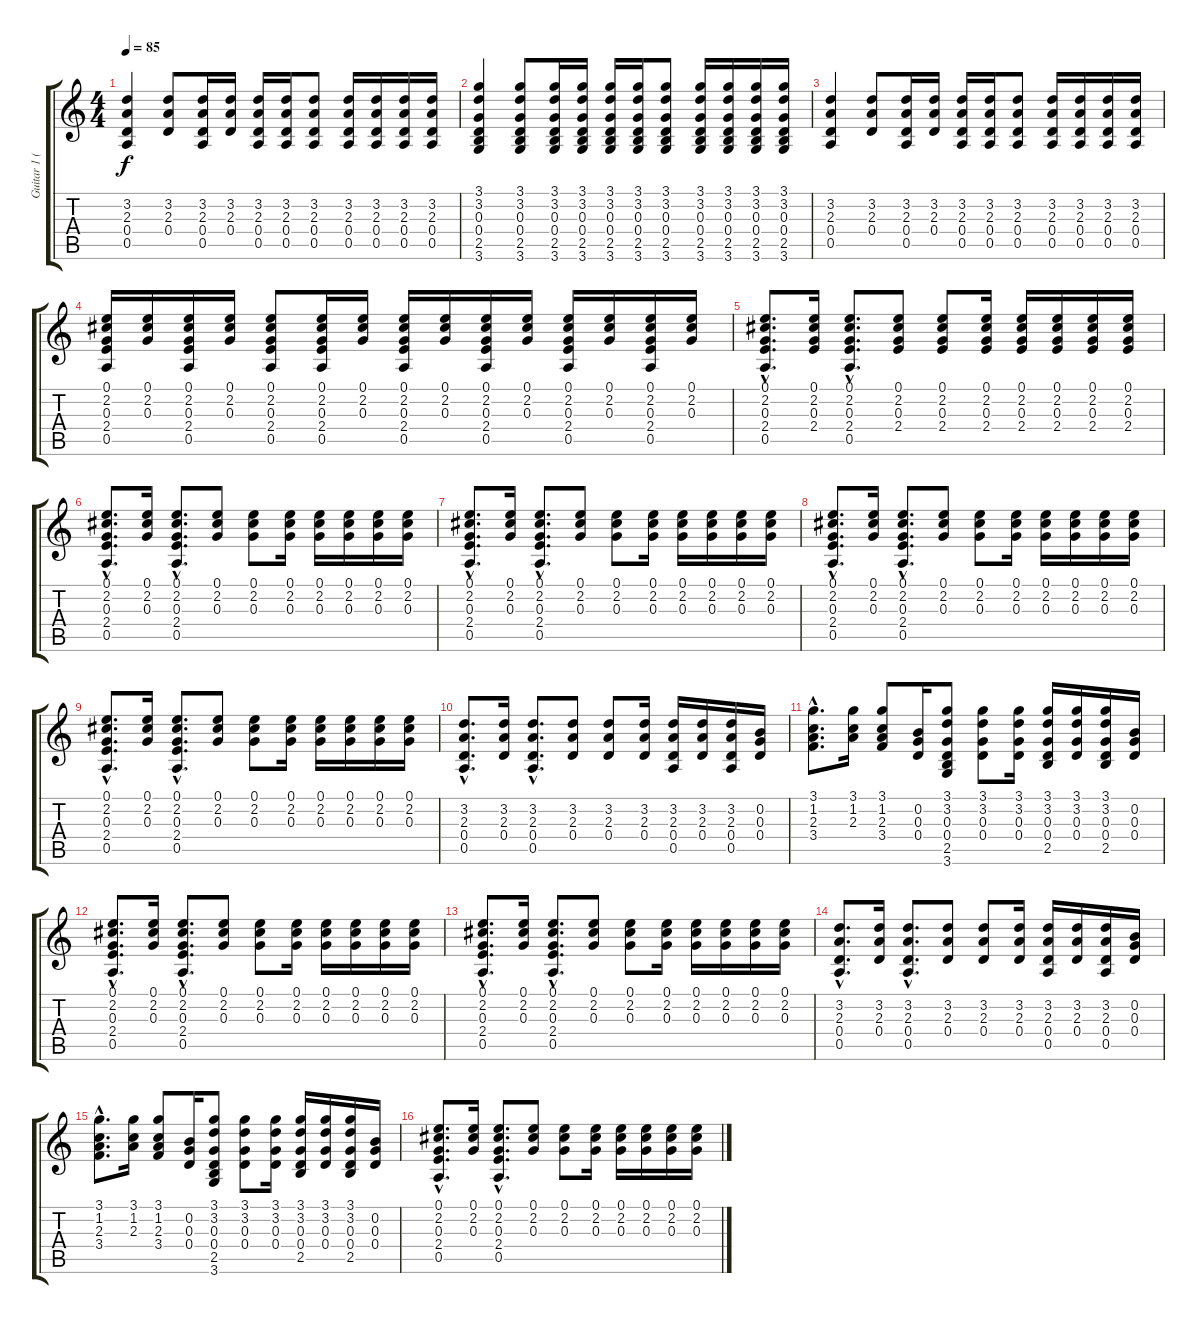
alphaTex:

\track ("Guitar 1 (Gem Archer)" "Guitar 1 (") {instrument overdrivenguitar}
\staff {score tabs}
\tuning (E4 B3 G3 D3 A2 E2) {hide}
\ts (4 4)
\tempo 85
\clef g2
\ks c
(3.2 2.3 0.4 0.5).4{dy f} (3.2 2.3 0.4).8 (3.2 2.3 0.4 0.5).16 (3.2 2.3 0.4).16 (3.2 2.3 0.4 0.5).16 (3.2 2.3 0.4 0.5).16 (3.2 2.3 0.4 0.5).8 (3.2 2.3 0.4 0.5).16 (3.2 2.3 0.4 0.5).16 (3.2 2.3 0.4 0.5).16 (3.2 2.3 0.4 0.5).16 |
(3.1 3.2 0.3 0.4 2.5 3.6).4 (3.1 3.2 0.3 0.4 2.5 3.6).8 (3.1 3.2 0.3 0.4 2.5 3.6).16 (3.1 3.2 0.3 0.4 2.5 3.6).16 (3.1 3.2 0.3 0.4 2.5 3.6).16 (3.1 3.2 0.3 0.4 2.5 3.6).16 (3.1 3.2 0.3 0.4 2.5 3.6).8 (3.1 3.2 0.3 0.4 2.5 3.6).16 (3.1 3.2 0.3 0.4 2.5 3.6).16 (3.1 3.2 0.3 0.4 2.5 3.6).16 (3.1 3.2 0.3 0.4 2.5 3.6).16 |
(3.2 2.3 0.4 0.5).4 (3.2 2.3 0.4).8 (3.2 2.3 0.4 0.5).16 (3.2 2.3 0.4).16 (3.2 2.3 0.4 0.5).16 (3.2 2.3 0.4 0.5).16 (3.2 2.3 0.4 0.5).8 (3.2 2.3 0.4 0.5).16 (3.2 2.3 0.4 0.5).16 (3.2 2.3 0.4 0.5).16 (3.2 2.3 0.4 0.5).16 |
(0.1 2.2 0.3 2.4 0.5).16 (0.1 2.2 0.3).16 (0.1 2.2 0.3 2.4 0.5).16 (0.1 2.2 0.3).16 (0.1 2.2 0.3 2.4 0.5).8 (0.1 2.2 0.3 2.4 0.5).16 (0.1 2.2 0.3).16 (0.1 2.2 0.3 2.4 0.5).16 (0.1 2.2 0.3).16 (0.1 2.2 0.3 2.4 0.5).16 (0.1 2.2 0.3).16 (0.1 2.2 0.3 2.4 0.5).16 (0.1 2.2 0.3).16 (0.1 2.2 0.3 2.4 0.5).16 (0.1 2.2 0.3).16 |
(0.1{hac} 2.2{hac} 0.3{hac} 2.4{hac} 0.5{hac}).8{d} (0.1 2.2 0.3 2.4).16 (0.1{hac} 2.2{hac} 0.3{hac} 2.4{hac} 0.5{hac}).8{d} (0.1 2.2 0.3 2.4).8 (0.1 2.2 0.3 2.4).8 (0.1 2.2 0.3 2.4).16 (0.1 2.2 0.3 2.4).16 (0.1 2.2 0.3 2.4).16 (0.1 2.2 0.3 2.4).16 (0.1 2.2 0.3 2.4).16 |
(0.1{hac} 2.2{hac} 0.3{hac} 2.4{hac} 0.5{hac}).8{d} (0.1 2.2 0.3).16 (0.1{hac} 2.2{hac} 0.3{hac} 2.4{hac} 0.5{hac}).8{d} (0.1 2.2 0.3).8 (0.1 2.2 0.3).8 (0.1 2.2 0.3).16 (0.1 2.2 0.3).16 (0.1 2.2 0.3).16 (0.1 2.2 0.3).16 (0.1 2.2 0.3).16 |
(0.1{hac} 2.2{hac} 0.3{hac} 2.4{hac} 0.5{hac}).8{d} (0.1 2.2 0.3).16 (0.1{hac} 2.2{hac} 0.3{hac} 2.4{hac} 0.5{hac}).8{d} (0.1 2.2 0.3).8 (0.1 2.2 0.3).8 (0.1 2.2 0.3).16 (0.1 2.2 0.3).16 (0.1 2.2 0.3).16 (0.1 2.2 0.3).16 (0.1 2.2 0.3).16 |
(0.1{hac} 2.2{hac} 0.3{hac} 2.4{hac} 0.5{hac}).8{d} (0.1 2.2 0.3).16 (0.1{hac} 2.2{hac} 0.3{hac} 2.4{hac} 0.5{hac}).8{d} (0.1 2.2 0.3).8 (0.1 2.2 0.3).8 (0.1 2.2 0.3).16 (0.1 2.2 0.3).16 (0.1 2.2 0.3).16 (0.1 2.2 0.3).16 (0.1 2.2 0.3).16 |
(0.1{hac} 2.2{hac} 0.3{hac} 2.4{hac} 0.5{hac}).8{d} (0.1 2.2 0.3).16 (0.1{hac} 2.2{hac} 0.3{hac} 2.4{hac} 0.5{hac}).8{d} (0.1 2.2 0.3).8 (0.1 2.2 0.3).8 (0.1 2.2 0.3).16 (0.1 2.2 0.3).16 (0.1 2.2 0.3).16 (0.1 2.2 0.3).16 (0.1 2.2 0.3).16 |
(3.2{hac} 2.3{hac} 0.4{hac} 0.5{hac}).8{d} (3.2 2.3 0.4).16 (3.2{hac} 2.3{hac} 0.4{hac} 0.5{hac}).8{d} (3.2 2.3 0.4).8 (3.2 2.3 0.4).8 (3.2 2.3 0.4).16 (3.2 2.3 0.4 0.5).16 (3.2 2.3 0.4).16 (3.2 2.3 0.4 0.5).16 (0.2 0.3 0.4).16 |
(3.1{hac} 1.2{hac} 2.3{hac} 3.4{hac}).8{d} (3.1 1.2 2.3).16 (3.1 1.2 2.3 3.4).8 (0.2 0.3 0.4).16 (3.1 3.2 0.3 0.4 2.5 3.6).8 (3.1 3.2 0.3 0.4).8 (3.1 3.2 0.3 0.4).16 (3.1 3.2 0.3 0.4 2.5).16 (3.1 3.2 0.3 0.4).16 (3.1 3.2 0.3 0.4 2.5).16 (0.2 0.3 0.4).16 |
(0.1{hac} 2.2{hac} 0.3{hac} 2.4{hac} 0.5{hac}).8{d} (0.1 2.2 0.3).16 (0.1{hac} 2.2{hac} 0.3{hac} 2.4{hac} 0.5{hac}).8{d} (0.1 2.2 0.3).8 (0.1 2.2 0.3).8 (0.1 2.2 0.3).16 (0.1 2.2 0.3).16 (0.1 2.2 0.3).16 (0.1 2.2 0.3).16 (0.1 2.2 0.3).16 |
(0.1{hac} 2.2{hac} 0.3{hac} 2.4{hac} 0.5{hac}).8{d} (0.1 2.2 0.3).16 (0.1{hac} 2.2{hac} 0.3{hac} 2.4{hac} 0.5{hac}).8{d} (0.1 2.2 0.3).8 (0.1 2.2 0.3).8 (0.1 2.2 0.3).16 (0.1 2.2 0.3).16 (0.1 2.2 0.3).16 (0.1 2.2 0.3).16 (0.1 2.2 0.3).16 |
(3.2{hac} 2.3{hac} 0.4{hac} 0.5{hac}).8{d} (3.2 2.3 0.4).16 (3.2{hac} 2.3{hac} 0.4{hac} 0.5{hac}).8{d} (3.2 2.3 0.4).8 (3.2 2.3 0.4).8 (3.2 2.3 0.4).16 (3.2 2.3 0.4 0.5).16 (3.2 2.3 0.4).16 (3.2 2.3 0.4 0.5).16 (0.2 0.3 0.4).16 |
(3.1{hac} 1.2{hac} 2.3{hac} 3.4{hac}).8{d} (3.1 1.2 2.3).16 (3.1 1.2 2.3 3.4).8 (0.2 0.3 0.4).16 (3.1 3.2 0.3 0.4 2.5 3.6).8 (3.1 3.2 0.3 0.4).8 (3.1 3.2 0.3 0.4).16 (3.1 3.2 0.3 0.4 2.5).16 (3.1 3.2 0.3 0.4).16 (3.1 3.2 0.3 0.4 2.5).16 (0.2 0.3 0.4).16 |
(0.1{hac} 2.2{hac} 0.3{hac} 2.4{hac} 0.5{hac}).8{d} (0.1 2.2 0.3).16 (0.1{hac} 2.2{hac} 0.3{hac} 2.4{hac} 0.5{hac}).8{d} (0.1 2.2 0.3).8 (0.1 2.2 0.3).8 (0.1 2.2 0.3).16 (0.1 2.2 0.3).16 (0.1 2.2 0.3).16 (0.1 2.2 0.3).16 (0.1 2.2 0.3).16
